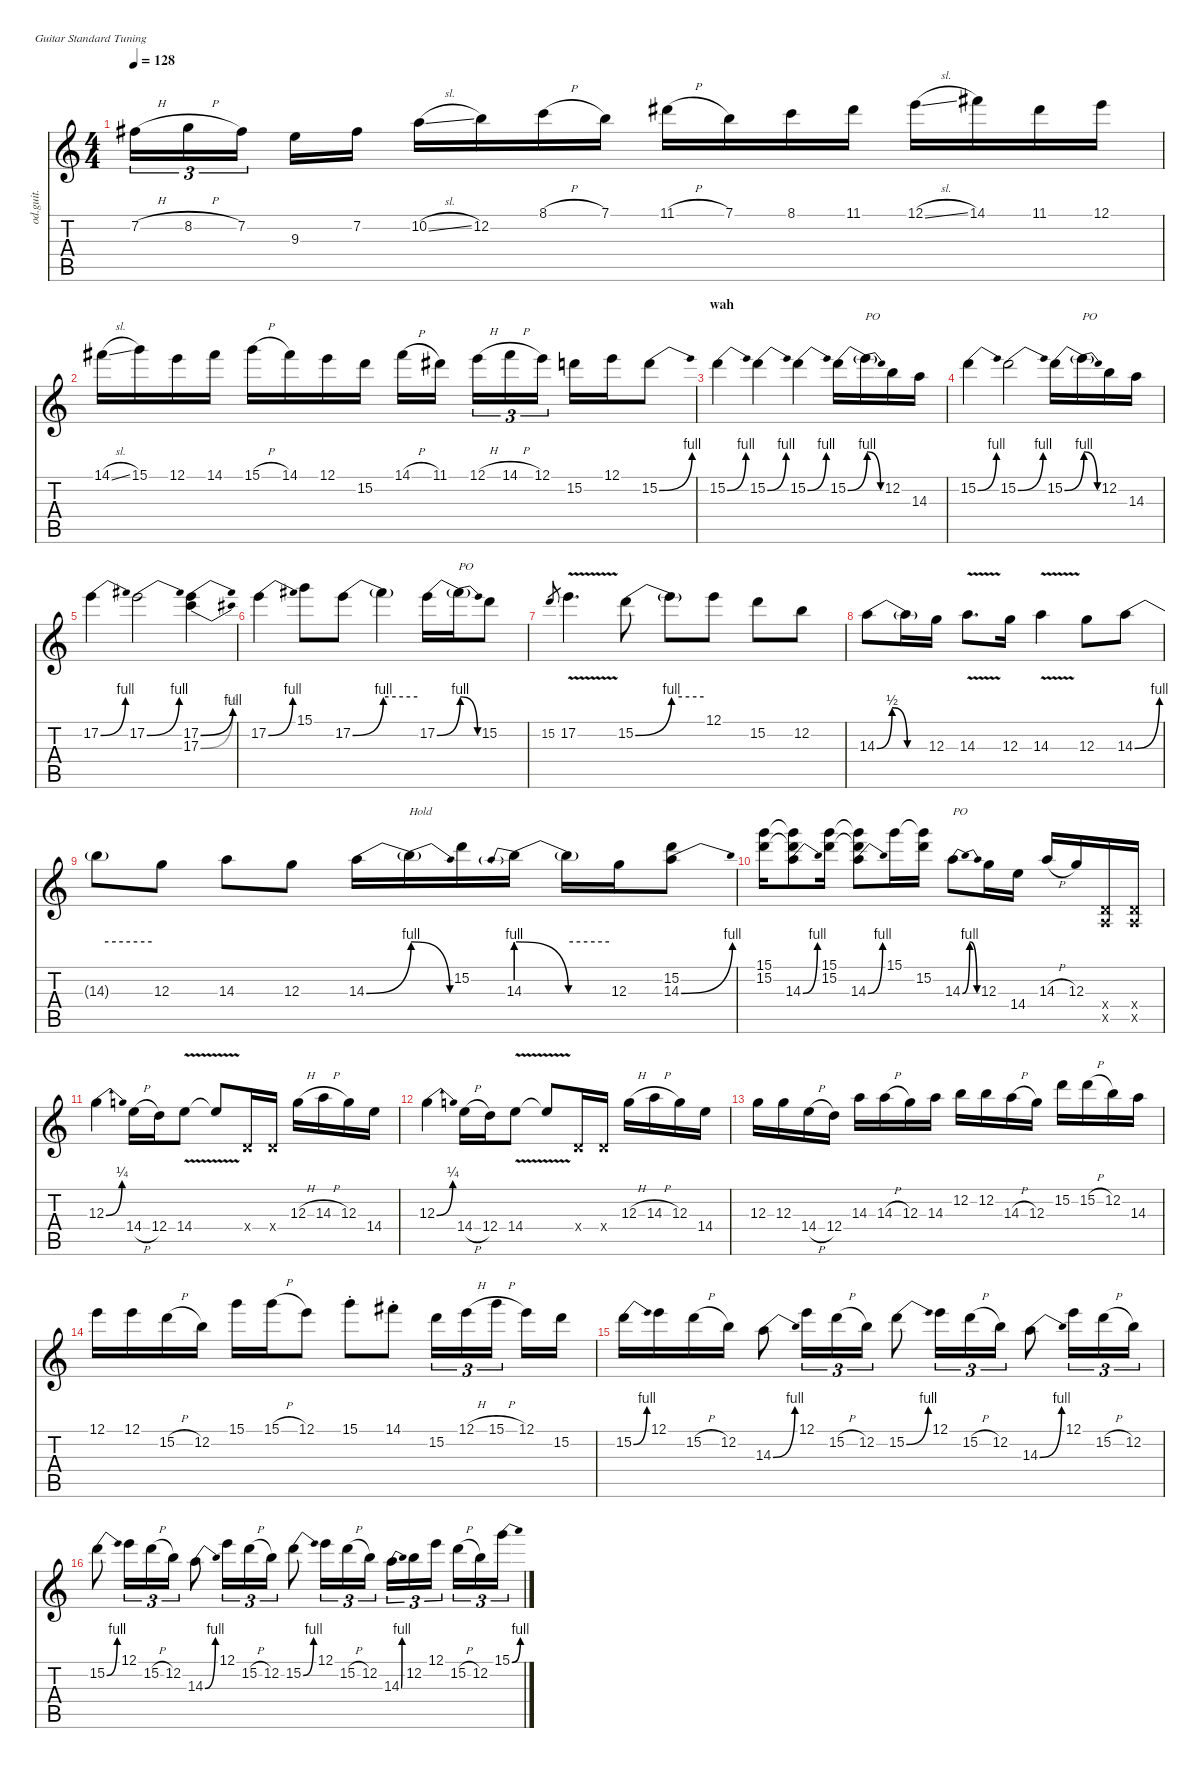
\defaultSystemsLayout 4
\hideDynamics
\bracketExtendMode nobrackets
\otherSystemsTrackNameOrientation horizontal
\track ("Guitar 1 (Slash)" "od.guit.") {instrument overdrivenguitar}
\staff {score tabs}
\tuning (E4 B3 G3 D3 A2 E2)
\ts (4 4)
\tempo 128
\clef g2
\ks c
7.2{h acc #}.16{tu (3 2) dy ff beam Down} 8.2{h}.16{tu (3 2) beam Down} 7.2{acc #}.16{tu (3 2) beam Down} 9.3.16{beam Down} 7.2{acc #}.16{beam Down} 10.2{sl}.16{beam Down} 12.2.16{beam Down} 8.1{h}.16{beam Down} 7.1.16{beam Down} 11.1{h acc #}.16{beam Down} 7.1.16{beam Down} 8.1.16{beam Down} 11.1{acc #}.16{beam Down} 12.1{sl}.16{beam Down} 14.1{acc #}.16{beam Down} 11.1{acc #}.16{beam Down} 12.1.16{beam Down} |
14.1{sl acc #}.16{beam Down} 15.1.16{beam Down} 12.1.16{beam Down} 14.1{acc #}.16{beam Down} 15.1{h}.16{beam Down} 14.1{acc #}.16{beam Down} 12.1.16{beam Down} 15.2.16{beam Down} 14.1{h acc #}.16{beam Down} 11.1{acc #}.16{beam Down} 12.1{h}.16{tu (3 2) beam Down} 14.1{h acc #}.16{tu (3 2) beam Down} 12.1.16{tu (3 2) beam Down} 15.2.16{beam Down} 12.1.16{beam Down} 15.2{be (bend 0 0 30 4)}.8{beam Down} |
\section ("" "wah")
15.2{be (bend 0 0 30 4)}.4{beam Down} 15.2{be (bend 0 0 30 4)}.4{beam Down} 15.2{be (bend 0 0 30 4)}.4{beam Down} 15.2{be (bend 0 0 60 4)}.16{beam Down} 15.2{be (release 0 4 60 0) t}.16{txt "PO" beam Down} 12.2.16{beam Down} 14.3.16{beam Down} |
15.2{be (bend 0 0 30 4)}.4{beam Down} 15.2{be (bend 0 0 30 4)}.2{beam Down} 15.2{be (bend 0 0 60 4)}.16{beam Down} 15.2{be (release 0 4 60 0) t}.16{txt "PO" beam Down} 12.2.16{beam Down} 14.3.16{beam Down} |
17.2{be (bend 0 0 30 4)}.4{beam Down} 17.2{be (bend 0 0 30 4)}.2{beam Down} (17.2{be (bend 0 0 30 4)} 17.3{be (bend 0 0 30 2)}).4{beam Down} |
17.2{be (bend 0 0 30 4)}.4{beam Down} 15.1.8{beam Down} 17.2{be (bend 0 0 60 4)}.8{beam Down} 17.2{be (hold 0 4 60 4) t}.4{beam Down} 17.2{be (bend 0 0 60 4)}.16{beam Down} 17.2{be (release 0 4 60 0) t}.16{txt "PO" beam Down} 15.2.8{beam Down} |
15.2.8{gr dy mf beam Up} 17.2{v}.4{d dy ff beam Down} 15.2{be (bend 0 0 60 4)}.8{beam Down} 15.2{be (hold 0 4 60 4) t}.8{beam Down} 12.1.8{beam Down} 15.2.8{beam Down} 12.2.8{beam Down} |
14.3{be (bendrelease 0 0 30 2 30 2 60 0)}.8{beam Down} 14.3{be (hold 0 0 60 0) t}.16{beam Down} 12.3.16{beam Down} 14.3{v}.8{d beam Down} 12.3.16{beam Down} 14.3{v}.4{beam Down} 12.3.8{beam Down} 14.3{be (bend 0 0 60 4)}.8{beam Down} |
14.3{be (hold 0 4 60 4) t}.8{beam Down} 12.3.8{beam Down} 14.3.8{beam Down} 12.3.8{beam Down} 14.3{be (bend 0 0 60 4)}.16{beam Down} 14.3{be (release 0 4 60 0) t}.16{txt "Hold" beam Down} 15.2.16{beam Down} 14.3{be (prebendrelease 0 4 60 0)}.16{beam Down} 14.3{be (hold 0 4 60 4) t}.16{beam Down} 12.3.16{beam Down} (15.2 14.3{be (bend 0 0 30 4)}).8{beam Down} |
(15.1 15.2).16{beam Down} (15.1{t} 15.2{t} 14.3{be (bend 0 0 30 4)}).8{dy f beam Down} (15.1 15.2).16{dy ff beam Down} (15.1{t} 15.2{t} 14.3{be (bend 0 0 30 4)}).8{dy f beam Down} 15.1.16{dy ff beam Down} (15.1{t} 15.2).16{dy f beam Down} 14.3{be (bendrelease 0 0 15 4 30 4 45 0)}.8{txt "PO" dy ff beam Down} 12.3.16{beam Down} 14.4.16{beam Down} 14.3{h}.16{beam Up} 12.3.16{beam Up} (0.4{x} 0.5{x}).16{beam Up} (0.4{x} 0.5{x}).16{beam Up} |
12.3{be (bend 0 0 60 1)}.4{beam Down} 14.4{h}.16{beam Down} 12.4.16{beam Down} 14.4{v}.8{beam Down} 14.4{v t}.8{beam Up} 0.4{x}.16{beam Up} 0.4{x}.16{beam Up} 12.3{h}.16{beam Down} 14.3{h}.16{beam Down} 12.3.16{beam Down} 14.4.16{beam Down} |
12.3{be (bend 0 0 60 1)}.4{beam Down} 14.4{h}.16{beam Down} 12.4.16{beam Down} 14.4{v}.8{beam Down} 14.4{v t}.8{beam Up} 0.4{x}.16{beam Up} 0.4{x}.16{beam Up} 12.3{h}.16{beam Down} 14.3{h}.16{beam Down} 12.3.16{beam Down} 14.4.16{beam Down} |
12.3.16{beam Down} 12.3.16{beam Down} 14.4{h}.16{beam Down} 12.4.16{beam Down} 14.3.16{beam Down} 14.3{h}.16{beam Down} 12.3.16{beam Down} 14.3.16{beam Down} 12.2.16{beam Down} 12.2.16{beam Down} 14.3{h}.16{beam Down} 12.3.16{beam Down} 15.2.16{beam Down} 15.2{h}.16{beam Down} 12.2.16{beam Down} 14.3.16{beam Down} |
12.1.16{beam Down} 12.1.16{beam Down} 15.2{h}.16{beam Down} 12.2.16{beam Down} 15.1.16{beam Down} 15.1{h}.16{beam Down} 12.1.8{beam Down} 15.1{st}.8{beam Down} 14.1{st acc #}.8{beam Down} 15.2.16{tu (3 2) beam Down} 12.1{h}.16{tu (3 2) beam Down} 15.1{h}.16{tu (3 2) beam Down} 12.1.16{beam Down} 15.2.16{beam Down} |
15.2{be (bend 0 0 30 4)}.16{beam Down} 12.1.16{beam Down} 15.2{h}.16{beam Down} 12.2.16{beam Down} 14.3{be (bend 0 0 30 4)}.8{beam Down} 12.1.16{tu (3 2) beam Down} 15.2{h}.16{tu (3 2) beam Down} 12.2.16{tu (3 2) beam Down} 15.2{be (bend 0 0 30 4)}.8{beam Down} 12.1.16{tu (3 2) beam Down} 15.2{h}.16{tu (3 2) beam Down} 12.2.16{tu (3 2) beam Down} 14.3{be (bend 0 0 30 4)}.8{beam Down} 12.1.16{tu (3 2) beam Down} 15.2{h}.16{tu (3 2) beam Down} 12.2.16{tu (3 2) beam Down} |
15.2{be (bend 0 0 30 4)}.8{beam Down} 12.1.16{tu (3 2) beam Down} 15.2{h}.16{tu (3 2) beam Down} 12.2.16{tu (3 2) beam Down} 14.3{be (bend 0 0 30 4)}.8{beam Down} 12.1.16{tu (3 2) beam Down} 15.2{h}.16{tu (3 2) beam Down} 12.2.16{tu (3 2) beam Down} 15.2{be (bend 0 0 30 4)}.8{beam Down} 12.1.16{tu (3 2) beam Down} 15.2{h}.16{tu (3 2) beam Down} 12.2.16{tu (3 2) beam Down} 14.3{be (bend 0 0 30 4)}.16{tu (3 2) beam Down} 12.2.16{tu (3 2) beam Down} 12.1.16{tu (3 2) beam Down} 15.2{h}.16{tu (3 2) beam Down} 12.2.16{tu (3 2) beam Down} 15.1{be (bend 0 0 60 4)}.16{tu (3 2) beam Down}
